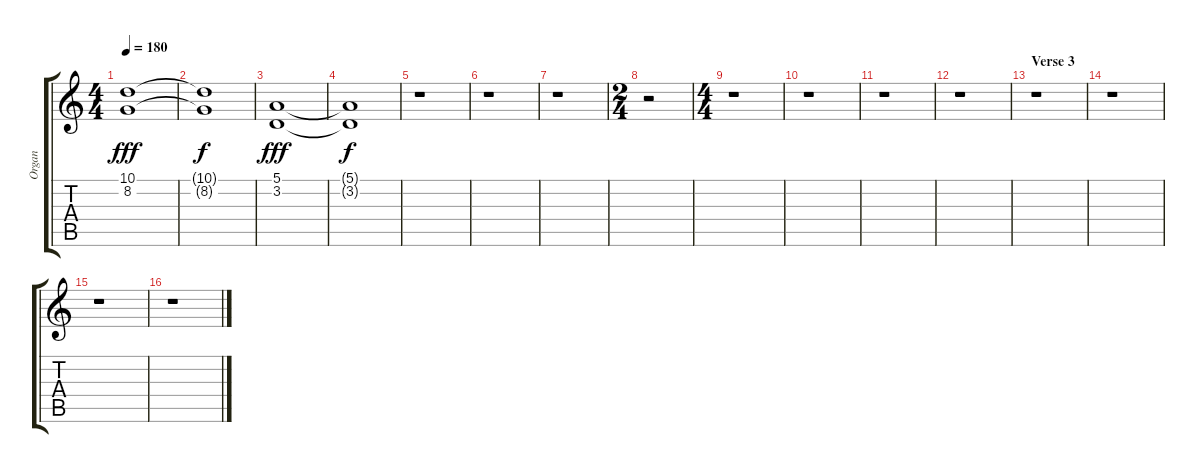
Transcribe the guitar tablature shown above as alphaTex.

\track ("Organ" "Organ") {instrument drawbarorgan}
\staff {score tabs}
\tuning (E4 B3 G3 D3 A2 E2) {hide}
\ts (4 4)
\tempo 180
\clef g2
\ks c
(10.1 8.2).1{dy fff} |
(10.1{t} 8.2{t}).1{dy f} |
(5.1 3.2).1{dy fff} |
(5.1{t} 3.2{t}).1{dy f} |
r.1 |
r.1 |
r.1 |
\ts (2 4)
r.2 |
\ts (4 4)
r.1 |
r.1 |
r.1 |
r.1 |
\section ("" "Verse 3")
r.1 |
r.1 |
r.1 |
r.1
